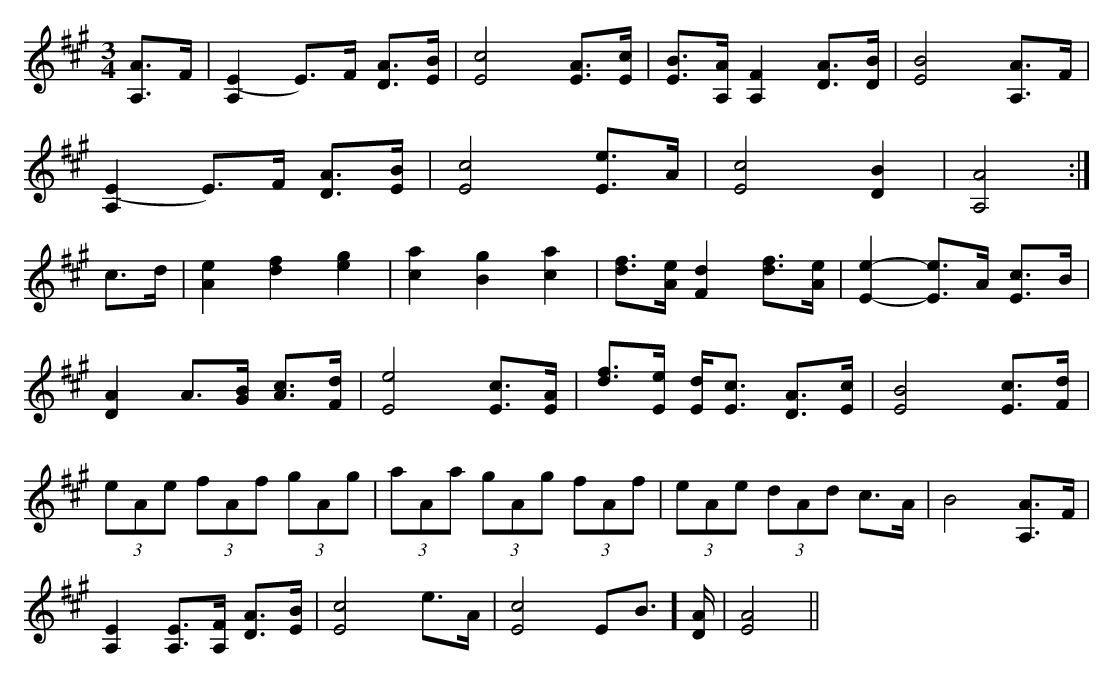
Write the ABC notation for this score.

X:1
M:3/4
K:A
[A,3/2A3/2]F/|[A,2(E2] E)>F [DA]>[EB]|[E4c4] [EA]>[Ec]|[EB]>[A,A] [A,2F2] [DA]>[DB]|[E4B4] [A,3/2A3/2]F/|
[A,2(E2] E)>F [DA]>[EB]|[E4c4] [E3/2e3/2]A/|[E4c4] [D2B2]|[A,4A4]:|
c>d|[A2e2] [d2f2] [e2g2]|[c2a2] [B2g2] [c2a2]|[df]>[Ae] [F2d2] [df]>[Ae]|[E2e2]- [E3/2e3/2]A/ [E3/2c3/2]B/|
[D2A2] A3/2[G/B/] [Ac]>[Fd]|[E4e4] [Ec]>[EA]|[df]>[Ee] [Ed]<[Ec] [DA]>[Ec]|[E4B4] [Ec]>[Fd]|
(3eAe (3fAf (3gAg|(3aAa (3gAg (3fAf|(3eAe (3dAd c>A|B4 [A,3/2A3/2]F/|
[A,2E2] [A,E]>[A,F] [DA]>[EB]|[E4c4] e>A|[E4c4] [ EB]>[DA]|[E4A4]||
